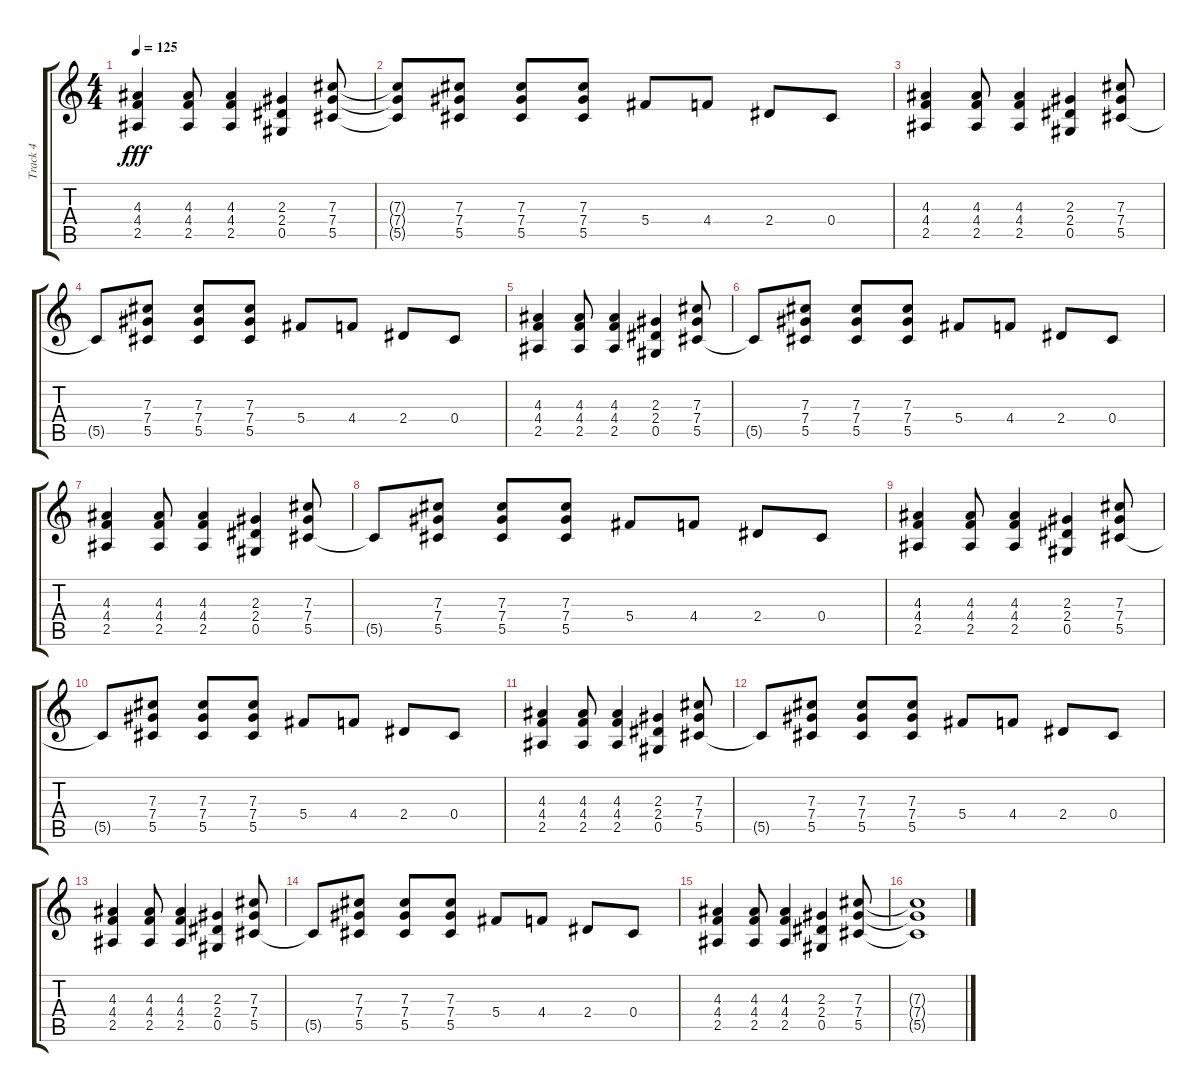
\track ("Track 4" "Track 4") {instrument overdrivenguitar}
\staff {score tabs}
\tuning (Eb4 Bb3 Gb3 Db3 Ab2 Db2) {hide}
\ts (4 4)
\tempo 125
\clef g2
\ks c
(4.3 4.4 2.5).4{dy fff} (4.3 4.4 2.5).8 (4.3 4.4 2.5).4 (2.3 2.4 0.5).4 (7.3 7.4 5.5).8 |
(7.3{t} 7.4{t} 5.5{t}).8 (7.3 7.4 5.5).8 (7.3 7.4 5.5).8 (7.3 7.4 5.5).8 5.4.8 4.4.8 2.4.8 0.4.8 |
(4.3 4.4 2.5).4 (4.3 4.4 2.5).8 (4.3 4.4 2.5).4 (2.3 2.4 0.5).4 (7.3 7.4 5.5).8 |
5.5{t}.8 (7.3 7.4 5.5).8 (7.3 7.4 5.5).8 (7.3 7.4 5.5).8 5.4.8 4.4.8 2.4.8 0.4.8 |
(4.3 4.4 2.5).4 (4.3 4.4 2.5).8 (4.3 4.4 2.5).4 (2.3 2.4 0.5).4 (7.3 7.4 5.5).8 |
5.5{t}.8 (7.3 7.4 5.5).8 (7.3 7.4 5.5).8 (7.3 7.4 5.5).8 5.4.8 4.4.8 2.4.8 0.4.8 |
(4.3 4.4 2.5).4 (4.3 4.4 2.5).8 (4.3 4.4 2.5).4 (2.3 2.4 0.5).4 (7.3 7.4 5.5).8 |
5.5{t}.8 (7.3 7.4 5.5).8 (7.3 7.4 5.5).8 (7.3 7.4 5.5).8 5.4.8 4.4.8 2.4.8 0.4.8 |
(4.3 4.4 2.5).4 (4.3 4.4 2.5).8 (4.3 4.4 2.5).4 (2.3 2.4 0.5).4 (7.3 7.4 5.5).8 |
5.5{t}.8 (7.3 7.4 5.5).8 (7.3 7.4 5.5).8 (7.3 7.4 5.5).8 5.4.8 4.4.8 2.4.8 0.4.8 |
(4.3 4.4 2.5).4 (4.3 4.4 2.5).8 (4.3 4.4 2.5).4 (2.3 2.4 0.5).4 (7.3 7.4 5.5).8 |
5.5{t}.8 (7.3 7.4 5.5).8 (7.3 7.4 5.5).8 (7.3 7.4 5.5).8 5.4.8 4.4.8 2.4.8 0.4.8 |
(4.3 4.4 2.5).4 (4.3 4.4 2.5).8 (4.3 4.4 2.5).4 (2.3 2.4 0.5).4 (7.3 7.4 5.5).8 |
5.5{t}.8 (7.3 7.4 5.5).8 (7.3 7.4 5.5).8 (7.3 7.4 5.5).8 5.4.8 4.4.8 2.4.8 0.4.8 |
(4.3 4.4 2.5).4 (4.3 4.4 2.5).8 (4.3 4.4 2.5).4 (2.3 2.4 0.5).4 (7.3 7.4 5.5).8 |
(7.3{t} 7.4{t} 5.5{t}).1
